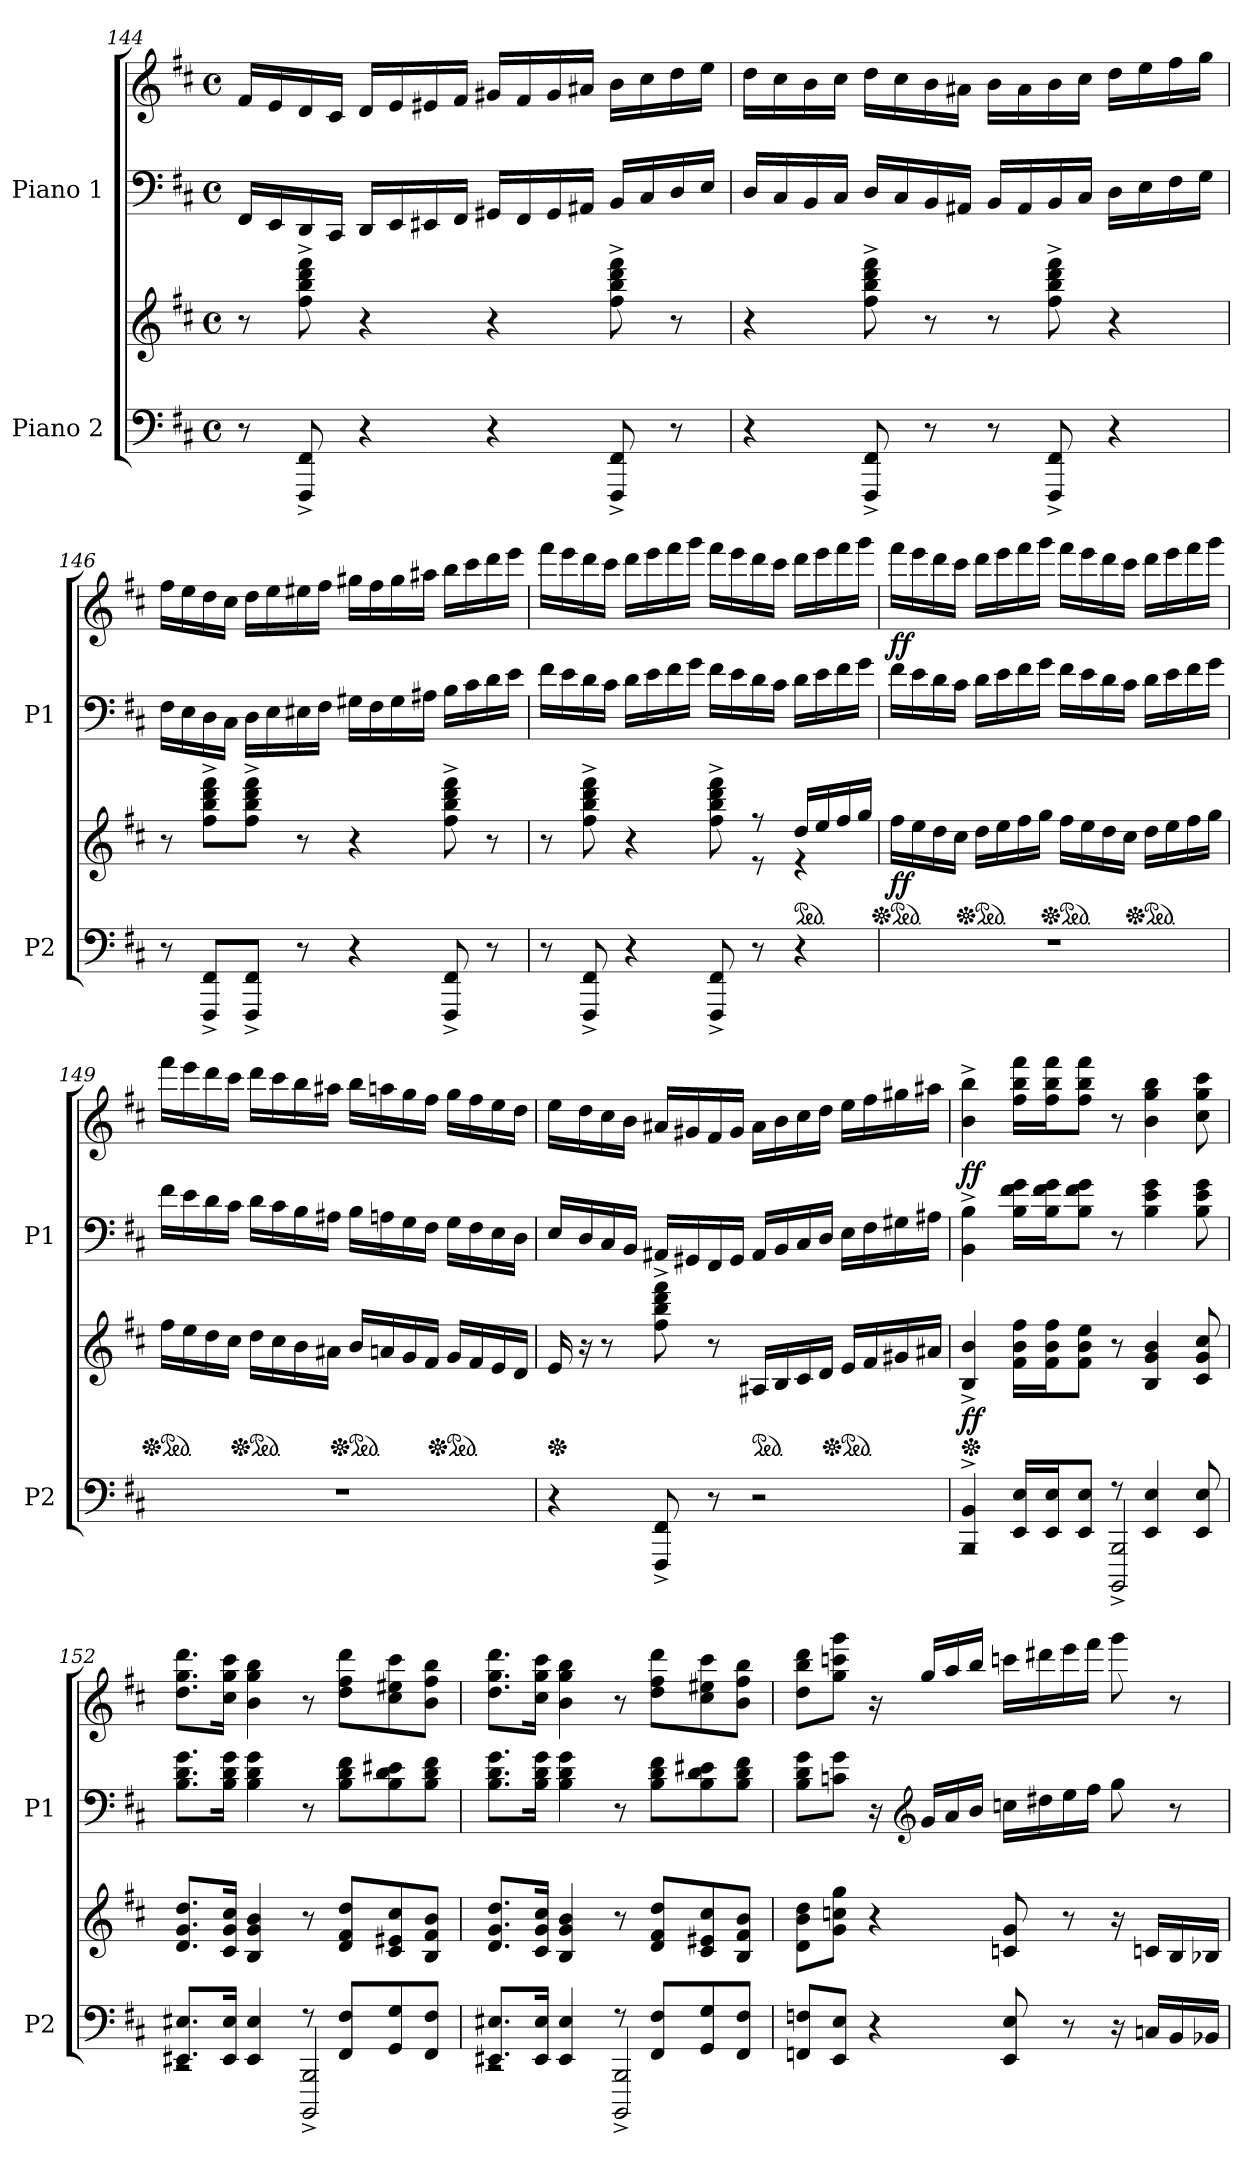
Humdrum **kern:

**kern	**kern	**dynam	**kern	**kern	**dynam
*part2	*part2	*part2	*part1	*part1	*part1
*staff4	*staff3	*staff3/4	*staff2	*staff1	*staff1/2
*I"Piano 2	*	*	*I"Piano 1	*	*
*I'P2	*	*	*I'P1	*	*
*clefF4	*clefG2	*	*clefF4	*clefG2	*
*k[f#c#]	*k[f#c#]	*	*k[f#c#]	*k[f#c#]	*
*M4/4	*M4/4	*	*M4/4	*M4/4	*
*met(c)	*met(c)	*	*met(c)	*met(c)	*
=144	=144	=144	=144	=144	=144
*	*^	*	*	*	*
8r	8r	8ryy	.	16FF#/LL	16f#/LL	.
.	.	.	.	16EE/	16e/	.
8FFF#/^ 8FF#/^	8ff#\^ 8bb\^ 8ddd\^ 8fff#\^	8F#/yy^ 8B/yy^ 8d/yy^ 8f#/yy^	.	16DD/	16d/	.
.	.	.	.	16CC#/JJ	16c#/JJ	.
4r	4r	4ryy	.	16DD/LL	16d/LL	.
.	.	.	.	16EE/	16e/	.
.	.	.	.	16EE#X/	16e#X/	.
.	.	.	.	16FF#/JJ	16f#/JJ	.
4r	4r	4ryy	.	16GG#X/LL	16g#X/LL	.
.	.	.	.	16FF#/	16f#/	.
.	.	.	.	16GG#/	16g#/	.
.	.	.	.	16AA#X/JJ	16a#X/JJ	.
8FFF#/^ 8FF#/^	8ff#\^ 8bb\^ 8ddd\^ 8fff#\^	8F#/yy^ 8B/yy^ 8d/yy^ 8f#/yy^	.	16BB/LL	16b\LL	.
.	.	.	.	16C#/	16cc#\	.
8r	8r	8ryy	.	16D/	16dd\	.
.	.	.	.	16E/JJ	16ee\JJ	.
!!LO:LB:g=z
=145	=145	=145	=145	=145	=145	=145
4r	4r	4ryy	.	16D/LL	16dd\LL	.
.	.	.	.	16C#/	16cc#\	.
.	.	.	.	16BB/	16b\	.
.	.	.	.	16C#/JJ	16cc#\JJ	.
8FFF#/^ 8FF#/^	8ff#\^ 8bb\^ 8ddd\^ 8fff#\^	8F#/yy^ 8B/yy^ 8d/yy^ 8f#/yy^	.	16D/LL	16dd\LL	.
.	.	.	.	16C#/	16cc#\	.
8r	8r	8ryy	.	16BB/	16b\	.
.	.	.	.	16AA#X/JJ	16a#X\JJ	.
8r	8r	8ryy	.	16BB/LL	16b\LL	.
.	.	.	.	16AA#/	16a#\	.
8FFF#/^ 8FF#/^	8ff#\^ 8bb\^ 8ddd\^ 8fff#\^	8F#/yy^ 8B/yy^ 8d/yy^ 8f#/yy^	.	16BB/	16b\	.
.	.	.	.	16C#/JJ	16cc#\JJ	.
4r	4r	4ryy	.	16D\LL	16dd\LL	.
.	.	.	.	16E\	16ee\	.
.	.	.	.	16F#\	16ff#\	.
.	.	.	.	16G\JJ	16gg\JJ	.
=146	=146	=146	=146	=146	=146	=146
8r	8r	8ryy	.	16F#\LL	16ff#\LL	.
.	.	.	.	16E\	16ee\	.
8FFF#/^ 8FF#/^L	8ff#\^ 8bb\^ 8ddd\^ 8fff#\^L	8F#\yy^ 8B\yy^ 8d\yy^ 8f#\yy^L	.	16D\	16dd\	.
.	.	.	.	16C#\JJ	16cc#\JJ	.
8FFF#/^ 8FF#/^J	8ff#\^ 8bb\^ 8ddd\^ 8fff#\^J	8F#\yy^ 8B\yy^ 8d\yy^ 8f#\yy^J	.	16D\LL	16dd\LL	.
.	.	.	.	16E\	16ee\	.
8r	8r	8ryy	.	16E#X\	16ee#X\	.
.	.	.	.	16F#\JJ	16ff#\JJ	.
4r	4r	4ryy	.	16G#X\LL	16gg#X\LL	.
.	.	.	.	16F#\	16ff#\	.
.	.	.	.	16G#\	16gg#\	.
.	.	.	.	16A#X\JJ	16aa#X\JJ	.
8FFF#/^ 8FF#/^	8ff#\^ 8bb\^ 8ddd\^ 8fff#\^	8F#/yy^ 8B/yy^ 8d/yy^ 8f#/yy^	.	16B\LL	16bb\LL	.
.	.	.	.	16c#\	16ccc#\	.
8r	8r	8ryy	.	16d\	16ddd\	.
.	.	.	.	16e\JJ	16eee\JJ	.
!!LO:LB:g=z
=147	=147	=147	=147	=147	=147	=147
8r	8r	8ryy	.	16f#\LL	16fff#\LL	.
.	.	.	.	16e\	16eee\	.
8FFF#/^ 8FF#/^	8ff#\^ 8bb\^ 8ddd\^ 8fff#\^	8F#/yy^ 8B/yy^ 8d/yy^ 8f#/yy^	.	16d\	16ddd\	.
.	.	.	.	16c#\JJ	16ccc#\JJ	.
4r	4r	4ryy	.	16d\LL	16ddd\LL	.
.	.	.	.	16e\	16eee\	.
.	.	.	.	16f#\	16fff#\	.
.	.	.	.	16g\JJ	16ggg\JJ	.
8FFF#/^ 8FF#/^	8ff#\^ 8bb\^ 8ddd\^ 8fff#\^	8F#/yy^ 8B/yy^ 8d/yy^ 8f#/yy^	.	16f#\LL	16fff#\LL	.
.	.	.	.	16e\	16eee\	.
8r	8r	8r	.	16d\	16ddd\	.
.	.	.	.	16c#\JJ	16ccc#\JJ	.
*	*ped	*	*	*	*	*
4r	16dd/LL	4r	.	16d\LL	16ddd\LL	.
.	16ee/	.	.	16e\	16eee\	.
.	16ff#/	.	.	16f#\	16fff#\	.
.	16gg/JJ	.	.	16g\JJ	16ggg\JJ	.
*	*v	*v	*	*	*	*
=148	=148	=148	=148	=148	=148
*	*Xped	*	*	*	*
*	*ped	*	*	*	*
!	!	!LO:DY:b	!	!	!LO:DY:b
1r	16ff#\LL	ff	16f#\LL	16fff#\LL	ff
.	16ee\	.	16e\	16eee\	.
.	16dd\	.	16d\	16ddd\	.
.	16cc#\JJ	.	16c#\JJ	16ccc#\JJ	.
*	*Xped	*	*	*	*
*	*ped	*	*	*	*
.	16dd\LL	.	16d\LL	16ddd\LL	.
.	16ee\	.	16e\	16eee\	.
.	16ff#\	.	16f#\	16fff#\	.
.	16gg\JJ	.	16g\JJ	16ggg\JJ	.
*	*Xped	*	*	*	*
*	*ped	*	*	*	*
.	16ff#\LL	.	16f#\LL	16fff#\LL	.
.	16ee\	.	16e\	16eee\	.
.	16dd\	.	16d\	16ddd\	.
.	16cc#\JJ	.	16c#\JJ	16ccc#\JJ	.
*	*Xped	*	*	*	*
*	*ped	*	*	*	*
.	16dd\LL	.	16d\LL	16ddd\LL	.
.	16ee\	.	16e\	16eee\	.
.	16ff#\	.	16f#\	16fff#\	.
.	16gg\JJ	.	16g\JJ	16ggg\JJ	.
!!LO:PB:g=z
=149	=149	=149	=149	=149	=149
*	*Xped	*	*	*	*
*	*ped	*	*	*	*
1r	16ff#\LL	.	16f#\LL	16fff#\LL	.
.	16ee\	.	16e\	16eee\	.
.	16dd\	.	16d\	16ddd\	.
.	16cc#\JJ	.	16c#\JJ	16ccc#\JJ	.
*	*Xped	*	*	*	*
*	*ped	*	*	*	*
.	16dd\LL	.	16d\LL	16ddd\LL	.
.	16cc#\	.	16c#\	16ccc#\	.
.	16b\	.	16B\	16bb\	.
.	16a#X\JJ	.	16A#X\JJ	16aa#X\JJ	.
*	*Xped	*	*	*	*
*	*ped	*	*	*	*
.	16b/LL	.	16B\LL	16bb\LL	.
.	16an/	.	16An\	16aan\	.
.	16g/	.	16G\	16gg\	.
.	16f#/JJ	.	16F#\JJ	16ff#\JJ	.
*	*Xped	*	*	*	*
*	*ped	*	*	*	*
.	16g/LL	.	16G\LL	16gg\LL	.
.	16f#/	.	16F#\	16ff#\	.
.	16e/	.	16E\	16ee\	.
.	16d/JJ	.	16D\JJ	16dd\JJ	.
=150	=150	=150	=150	=150	=150
*	*Xped	*	*	*	*
*	*^	*	*	*	*
4r	16e/	16ryy	.	16E/LL	16ee\LL	.
.	16r	16ryy	.	16D/	16dd\	.
.	8r	8ryy	.	16C#/	16cc#\	.
.	.	.	.	16BB/JJ	16b\JJ	.
8FFF#/^ 8FF#/^	8ff#\^ 8bb\^ 8ddd\^ 8fff#\^	8F#/yy^ 8B/yy^ 8d/yy^ 8f#/yy^	.	16AA#X/LL	16a#X/LL	.
.	.	.	.	16GG#X/	16g#X/	.
8r	8r	8ryy	.	16FF#/	16f#/	.
.	.	.	.	16GG#/JJ	16g#/JJ	.
*	*ped	*	*	*	*	*
2r	16A#X/LL	2ryy	.	16AA#/LL	16a#\LL	.
.	16B/	.	.	16BB/	16b\	.
.	16c#/	.	.	16C#/	16cc#\	.
.	16d/JJ	.	.	16D/JJ	16dd\JJ	.
*	*Xped	*	*	*	*	*
*	*ped	*	*	*	*	*
.	16e/LL	.	.	16E\LL	16ee\LL	.
.	16f#/	.	.	16F#\	16ff#\	.
.	16g#X/	.	.	16G#X\	16gg#X\	.
.	16a#X/JJ	.	.	16A#X\JJ	16aa#X\JJ	.
*	*v	*v	*	*	*	*
!!LO:LB:g=z
=151	=151	=151	=151	=151	=151
*^	*	*	*	*	*
*	*	*Xped	*	*	*	*
!	!	!	!LO:DY:b	!	!	!LO:DY:b
4BBB/^ 4BB/^	2rAAA	4B/^ 4b/^	ff	4BB\^ 4B\^	4b\^ 4bb\^	ff
16EE/ 16E/LL	.	16f#\ 16b\ 16ff#\LL	.	16B\ 16f#\ 16g\LL	16ff#\ 16bb\ 16fff#\LL	.
16EE/ 16E/J	.	16f#\ 16b\ 16ff#\J	.	16B\ 16f#\ 16g\J	16ff#\ 16bb\ 16fff#\J	.
8EE/ 8E/J	.	8f#\ 8b\ 8ee\J	.	8B\ 8f#\ 8g\J	8ff#\ 8bb\ 8fff#\J	.
8rF	2BBBB/^ 2BBB/^	8r	.	8r	8r	.
4EE/ 4E/	.	4B/ 4g/ 4b/	.	4B\ 4e\ 4g\	4b\ 4gg\ 4bb\	.
8EE/ 8E/	.	8c#/ 8g/ 8cc#/	.	8B\ 8e\ 8g\	8cc#\ 8gg\ 8ccc#\	.
=152	=152	=152	=152	=152	=152	=152
8.EE#X/ 8.E#X/L	2rCC	8.d/ 8.g/ 8.dd/L	.	8.B\ 8.d\ 8.g\L	8.dd\ 8.gg\ 8.ddd\L	.
16EE#/ 16E#/Jk	.	16c#/ 16g/ 16cc#/Jk	.	16B\ 16d\ 16g\Jk	16cc#\ 16gg\ 16ccc#\Jk	.
4EE#/ 4E#/	.	4B/ 4g/ 4b/	.	4B\ 4d\ 4g\	4b\ 4gg\ 4bb\	.
8rF	2BBBB/^ 2BBB/^	8r	.	8r	8r	.
8FF#/ 8F#/L	.	8d/ 8f#/ 8dd/L	.	8B\ 8d\ 8f#\L	8dd\ 8ff#\ 8ddd\L	.
8GG/ 8G/	.	8c#/ 8e#X/ 8cc#/	.	8B\ 8d\ 8e#X\	8cc#\ 8ee#X\ 8ccc#\	.
8FF#/ 8F#/J	.	8B/ 8f#/ 8b/J	.	8B\ 8d\ 8f#\J	8b\ 8ff#\ 8bb\J	.
=153	=153	=153	=153	=153	=153	=153
8.EE#X/ 8.E#X/L	2rCC	8.d/ 8.g/ 8.dd/L	.	8.B\ 8.d\ 8.g\L	8.dd\ 8.gg\ 8.ddd\L	.
16EE#/ 16E#/Jk	.	16c#/ 16g/ 16cc#/Jk	.	16B\ 16d\ 16g\Jk	16cc#\ 16gg\ 16ccc#\Jk	.
4EE#/ 4E#/	.	4B/ 4g/ 4b/	.	4B\ 4d\ 4g\	4b\ 4gg\ 4bb\	.
8rF	2BBBB/^ 2BBB/^	8r	.	8r	8r	.
8FF#/ 8F#/L	.	8d/ 8f#/ 8dd/L	.	8B\ 8d\ 8f#\L	8dd\ 8ff#\ 8ddd\L	.
8GG/ 8G/	.	8c#/ 8e#X/ 8cc#/	.	8B\ 8d\ 8e#X\	8cc#\ 8ee#X\ 8ccc#\	.
8FF#/ 8F#/J	.	8B/ 8f#/ 8b/J	.	8B\ 8d\ 8f#\J	8b\ 8ff#\ 8bb\J	.
*v	*v	*	*	*	*	*
!!LO:LB:g=z
=154	=154	=154	=154	=154	=154
8FFn/ 8Fn/L	8d\ 8b\ 8dd\L	.	8B\ 8d\ 8g\L	8dd\ 8bb\ 8ddd\L	.
8EE/ 8E/J	8g\ 8ccn\ 8gg\J	.	8cn\ 8g\J	8gg\ 8cccn\ 8ggg\J	.
4r	4r	.	16r	16r	.
*	*	*	*clefG2	*	*
.	.	.	16g/LL	16gg/LL	.
.	.	.	16a/	16aa/	.
.	.	.	16b/JJ	16bb/JJ	.
8EE/ 8E/	8cn/ 8g/	.	16ccn\LL	16cccn\LL	.
.	.	.	16dd#X\	16ddd#X\	.
8r	8r	.	16ee\	16eee\	.
.	.	.	16ff#\JJ	16fff#\JJ	.
16r	16r	.	8gg\	8ggg\	.
16Cn/LL	16cn/LL	.	.	.	.
16BB/	16B/	.	8r	8r	.
16BB-X/JJ	16B-X/JJ	.	.	.	.
=	=	=	=	=	=
*-	*-	*-	*-	*-	*-
